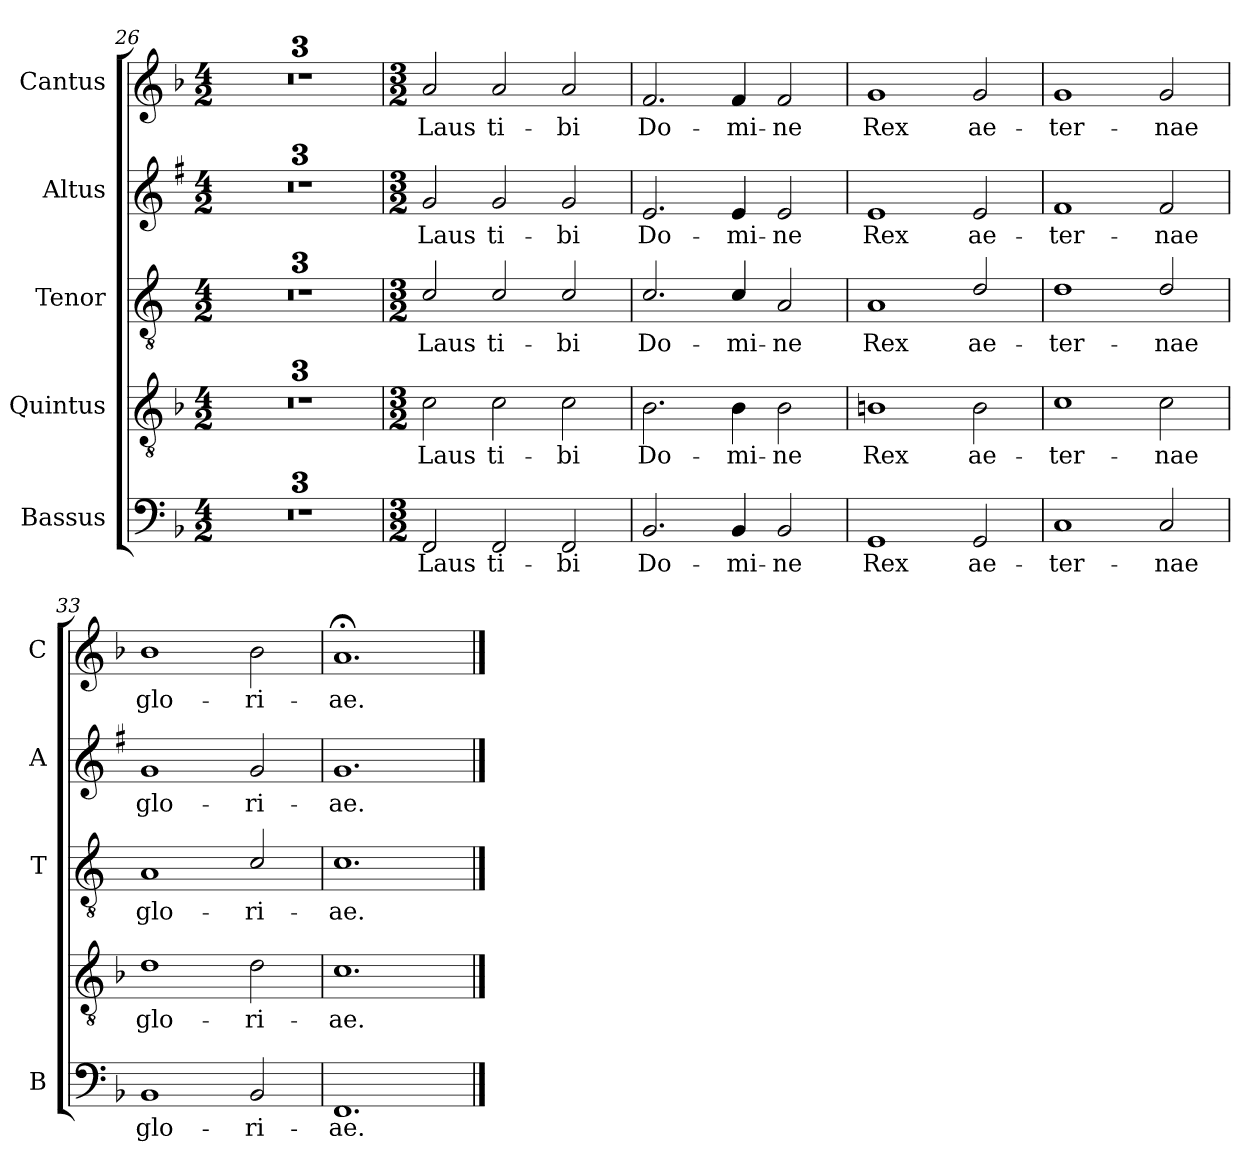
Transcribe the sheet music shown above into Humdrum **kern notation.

**kern	**text	**kern	**text	**kern	**text	**kern	**text	**kern	**text
*part5	*part5	*part4	*part4	*part3	*part3	*part2	*part2	*part1	*part1
*staff5	*staff5	*staff4	*staff4	*staff3	*staff3	*staff2	*staff2	*staff1	*staff1
*I"Bassus	*	*I"Quintus	*	*I"Tenor	*	*I"Altus	*	*I"Cantus	*
*I'B	*	*	*	*I'T	*	*I'A	*	*I'C	*
*clefF4	*	*clefGv2	*	*clefGv2	*	*clefG2	*	*clefG2	*
*	*	*	*	*ITrd4c7	*	*ITrd1c2	*	*	*
*k[b-]	*	*k[b-]	*	*k[b-]	*	*k[b-]	*	*k[b-]	*
*F:	*	*F:	*	*F:	*	*F:	*	*F:	*
*M4/2	*	*M4/2	*	*M4/2	*	*M4/2	*	*M4/2	*
=26	=26	=26	=26	=26	=26	=26	=26	=26	=26
0r	.	0r	.	0r	.	0r	.	0r	.
=27	=27	=27	=27	=27	=27	=27	=27	=27	=27
0r	.	0r	.	0r	.	0r	.	0r	.
=28	=28	=28	=28	=28	=28	=28	=28	=28	=28
0r	.	0r	.	0r	.	0r	.	0r	.
!!LO:LB:g=z
=29	=29	=29	=29	=29	=29	=29	=29	=29	=29
*M3/2	*	*M3/2	*	*M3/2	*	*M3/2	*	*M3/2	*
!	!LO:LY:b	!	!LO:LY:b	!	!LO:LY:b	!	!LO:LY:b	!	!LO:LY:b
2FF/	Laus	2c\	Laus	2F/	Laus	2f/	Laus	2a/	Laus
!	!LO:LY:b	!	!LO:LY:b	!	!LO:LY:b	!	!LO:LY:b	!	!LO:LY:b
2FF/	ti-	2c\	ti-	2F/	ti-	2f/	ti-	2a/	ti-
!	!LO:LY:b	!	!LO:LY:b	!	!LO:LY:b	!	!LO:LY:b	!	!LO:LY:b
2FF/	-bi	2c\	-bi	2F/	-bi	2f/	-bi	2a/	-bi
=30	=30	=30	=30	=30	=30	=30	=30	=30	=30
!	!LO:LY:b	!	!LO:LY:b	!	!LO:LY:b	!	!LO:LY:b	!	!LO:LY:b
2.BB-/	Do-	2.B-\	Do-	2.F/	Do-	2.d/	Do-	2.f/	Do-
!	!LO:LY:b	!	!LO:LY:b	!	!LO:LY:b	!	!LO:LY:b	!	!LO:LY:b
4BB-/	-mi-	4B-\	-mi-	4F/	-mi-	4d/	-mi-	4f/	-mi-
!	!LO:LY:b	!	!LO:LY:b	!	!LO:LY:b	!	!LO:LY:b	!	!LO:LY:b
2BB-/	-ne	2B-\	-ne	2D/	-ne	2d/	-ne	2f/	-ne
=31	=31	=31	=31	=31	=31	=31	=31	=31	=31
!	!LO:LY:b	!	!LO:LY:b	!	!LO:LY:b	!	!LO:LY:b	!	!LO:LY:b
1GG	Rex	1Bn	Rex	1D	Rex	1d	Rex	1g	Rex
!	!LO:LY:b	!	!LO:LY:b	!	!LO:LY:b	!	!LO:LY:b	!	!LO:LY:b
2GG/	ae-	2B\	ae-	2G/	ae-	2d/	ae-	2g/	ae-
=32	=32	=32	=32	=32	=32	=32	=32	=32	=32
!	!LO:LY:b	!	!LO:LY:b	!	!LO:LY:b	!	!LO:LY:b	!	!LO:LY:b
1C	-ter-	1c	-ter-	1G	-ter-	1e	-ter-	1g	-ter-
!	!LO:LY:b	!	!LO:LY:b	!	!LO:LY:b	!	!LO:LY:b	!	!LO:LY:b
2C/	-nae	2c\	-nae	2G/	-nae	2e/	-nae	2g/	-nae
=33	=33	=33	=33	=33	=33	=33	=33	=33	=33
!	!LO:LY:b	!	!LO:LY:b	!	!LO:LY:b	!	!LO:LY:b	!	!LO:LY:b
1BB-	glo-	1d	glo-	1D	glo-	1f	glo-	1b-	glo-
!	!LO:LY:b	!	!LO:LY:b	!	!LO:LY:b	!	!LO:LY:b	!	!LO:LY:b
2BB-/	-ri-	2d\	-ri-	2F/	-ri-	2f/	-ri-	2b-\	-ri-
=34	=34	=34	=34	=34	=34	=34	=34	=34	=34
!	!LO:LY:b	!	!LO:LY:b	!	!LO:LY:b	!	!LO:LY:b	!	!LO:LY:b
1.FF	-ae.	1.c	-ae.	1.F	-ae.	1.f	-ae.	1.a;<	-ae.
==	==	==	==	==	==	==	==	==	==
*-	*-	*-	*-	*-	*-	*-	*-	*-	*-
